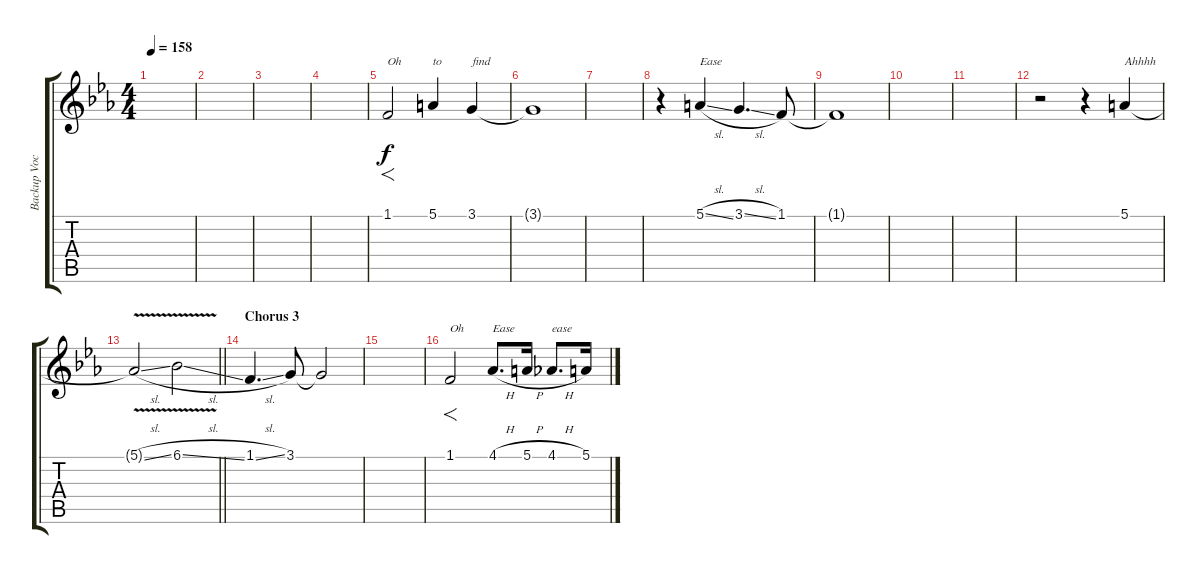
\track ("Backup Vocals" "Backup Voc") {instrument altosax}
\staff {score tabs}
\tuning (E4 B3 G3 D3 A2 E2) {hide}
\ts (4 4)
\tempo 158
\clef g2
\ks eb
|
|
|
|
1.1.2{f txt "Oh"} 5.1.4{txt "to"} 3.1.4{txt "find"} |
3.1{t}.1 |
|
r.4 5.1{sl}.4{txt "Ease"} 3.1{sl}.4{d} 1.1.8 |
1.1{t}.1 |
|
|
r.2 r.4 5.1.4{txt "Ahhhh"} |
\barLineRight lightlight
5.1{v sl t}.2 6.1{v sl}.2 |
\section ("" "Chorus 3")
1.1{sl}.4{d} 3.1.8 3.1{t}.2 |
|
1.1.2{f txt "Oh"} 4.1{h}.8{d txt "Ease"} 5.1{h}.16 4.1{h}.8{d txt "ease"} 5.1{h}.16
